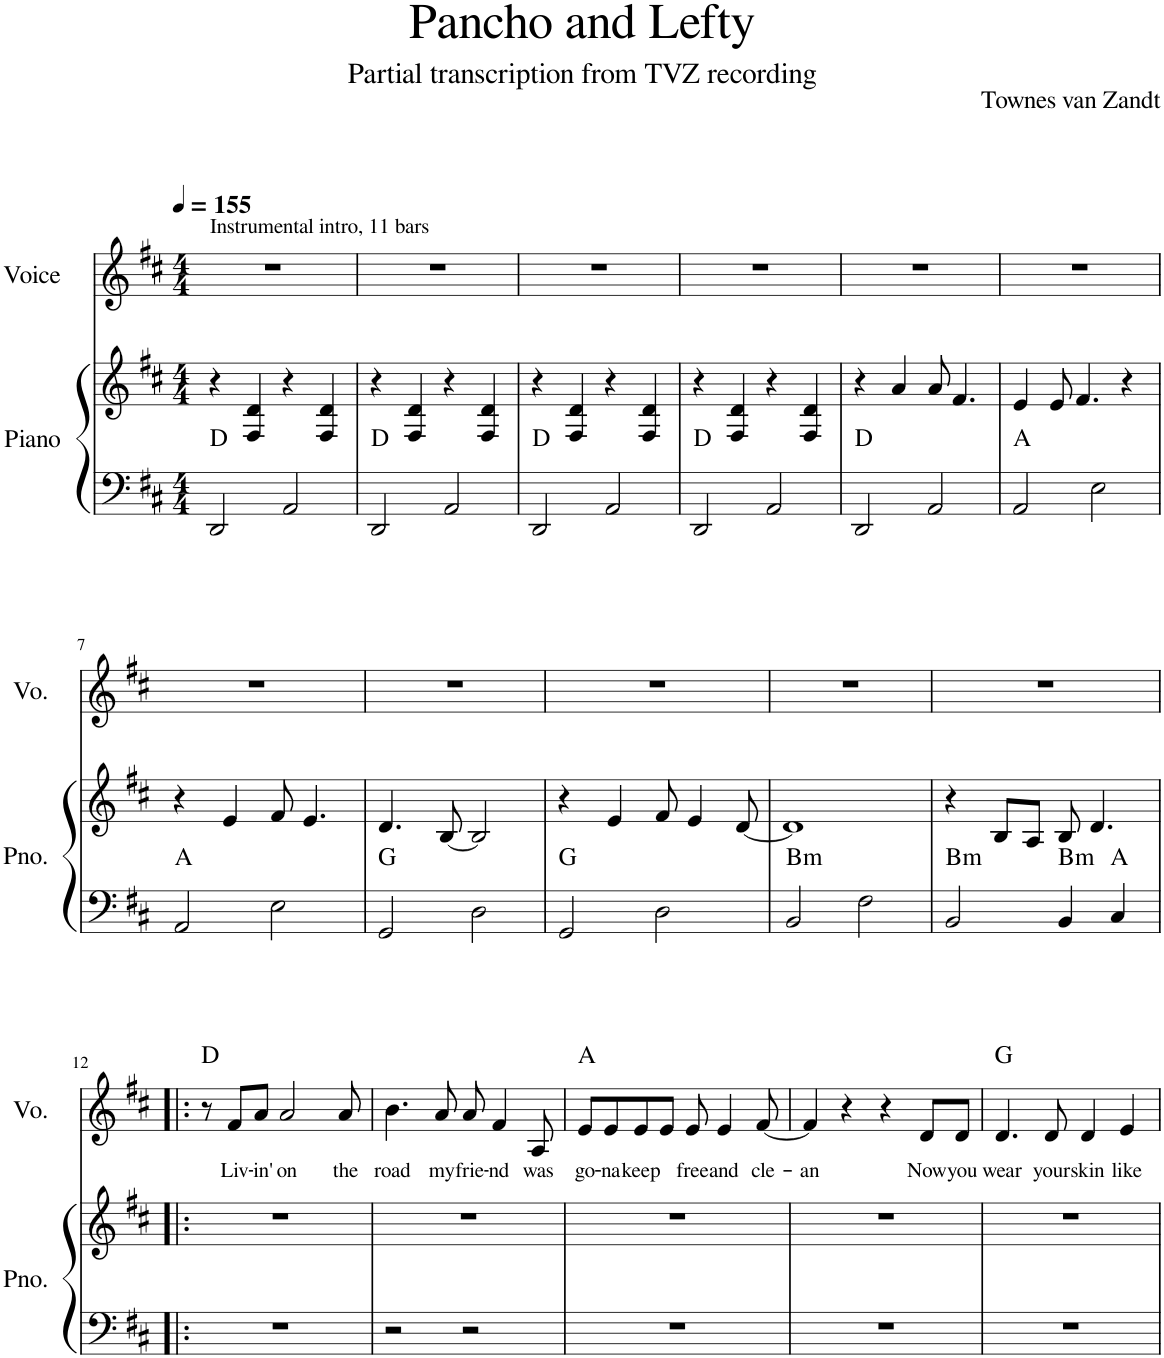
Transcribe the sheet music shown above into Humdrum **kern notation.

**kern	**kern	**harte	**kern	**text	**harte
*part2	*part2	*part2	*part1	*part1	*part1
*staff3	*staff2	*	*staff1	*staff1	*
*I"Piano	*	*	*I"Voice	*	*
*I'Pno.	*	*	*I'Vo.	*	*
*clefF4	*clefG2	*	*clefG2	*	*
*k[f#c#]	*k[f#c#]	*	*k[f#c#]	*	*
*M4/4	*M4/4	*	*M4/4	*	*
*MM155	*MM155	*	*MM155	*	*
=1	=1	=1	=1	=1	=1
!	!	!	!LO:TX:a:t=Instrumental intro, 11 bars	!	!
2DD/	4r	D:maj	1r	.	.
.	4F#/ 4d/	.	.	.	.
2AA/	4r	.	.	.	.
.	4F#/ 4d/	.	.	.	.
=2	=2	=2	=2	=2	=2
2DD/	4r	D:maj	1r	.	.
.	4F#/ 4d/	.	.	.	.
2AA/	4r	.	.	.	.
.	4F#/ 4d/	.	.	.	.
=3	=3	=3	=3	=3	=3
2DD/	4r	D:maj	1r	.	.
.	4F#/ 4d/	.	.	.	.
2AA/	4r	.	.	.	.
.	4F#/ 4d/	.	.	.	.
=4	=4	=4	=4	=4	=4
2DD/	4r	D:maj	1r	.	.
.	4F#/ 4d/	.	.	.	.
2AA/	4r	.	.	.	.
.	4F#/ 4d/	.	.	.	.
=5	=5	=5	=5	=5	=5
2DD/	4r	D:maj	1r	.	.
.	4a/	.	.	.	.
2AA/	8a/	.	.	.	.
.	4.f#/	.	.	.	.
=6	=6	=6	=6	=6	=6
2AA/	4e/	A:maj	1r	.	.
.	8e/	.	.	.	.
.	4.f#/	.	.	.	.
2E\	.	.	.	.	.
.	4r	.	.	.	.
!!LO:LB:g=z
=7	=7	=7	=7	=7	=7
2AA/	4r	A:maj	1r	.	.
.	4e/	.	.	.	.
2E\	8f#/	.	.	.	.
.	4.e/	.	.	.	.
=8	=8	=8	=8	=8	=8
2GG/	4.d/	G:maj	1r	.	.
.	[8B/	.	.	.	.
2D\	2B/]	.	.	.	.
=9	=9	=9	=9	=9	=9
2GG/	4r	G:maj	1r	.	.
.	4e/	.	.	.	.
2D\	8f#/	.	.	.	.
.	4e/	.	.	.	.
.	[8d/	.	.	.	.
=10	=10	=10	=10	=10	=10
!	!	!LO:H:kt=m	!	!	!
2BB/	1d]	B:min	1r	.	.
2F#\	.	.	.	.	.
=11	=11	=11	=11	=11	=11
!	!	!LO:H:kt=m	!	!	!
*	*^	*	*	*	*
2BB/	4r	2.ryy	B:min	1r	.	.
.	8B/L	.	.	.	.	.
.	8A/J	.	.	.	.	.
!	!	!	!LO:H:kt=m	!	!	!
4BB/	8B/	.	B:min	.	.	.
.	4.d/	.	.	.	.	.
4C#/	.	4ryy	A:maj	.	.	.
*	*v	*v	*	*	*	*
!!LO:LB:g=z
=12!|:	=12!|:	=12!|:	=12!|:	=12!|:	=12!|:
1r	1r	.	8r	.	D:maj
!	!	!	!	!LO:LY:b	!
.	.	.	8f#/L	Liv-	.
!	!	!	!	!LO:LY:b	!
.	.	.	8a/J	-in'	.
!	!	!	!	!LO:LY:b	!
.	.	.	2a/	on	.
!	!	!	!	!LO:LY:b	!
.	.	.	8a/	the	.
=13	=13	=13	=13	=13	=13
!	!	!	!	!LO:LY:b	!
2r	1r	.	4.b\	road	.
!	!	!	!	!LO:LY:b	!
.	.	.	8a/	my	.
!	!	!	!	!LO:LY:b	!
2r	.	.	8a/	frie-	.
!	!	!	!	!LO:LY:b	!
.	.	.	4f#/	-nd	.
!	!	!	!	!LO:LY:b	!
.	.	.	8A/	was	.
=14	=14	=14	=14	=14	=14
!	!	!	!	!LO:LY:b	!
1r	1r	.	8e/L	go-	A:maj
!	!	!	!	!LO:LY:b	!
.	.	.	8e/	-na	.
!	!	!	!	!LO:LY:b	!
.	.	.	8e/	keep	.
.	.	.	8e/J	.	.
!	!	!	!	!LO:LY:b	!
.	.	.	8e/	free	.
!	!	!	!	!LO:LY:b	!
.	.	.	4e/	and	.
!	!	!	!	!LO:LY:b	!
.	.	.	[8f#/	cle-	.
=15	=15	=15	=15	=15	=15
!	!	!	!	!LO:LY:b	!
1r	1r	.	4f#/]	-an	.
.	.	.	4r	.	.
.	.	.	4r	.	.
!	!	!	!	!LO:LY:b	!
.	.	.	8d/L	Now	.
!	!	!	!	!LO:LY:b	!
.	.	.	8d/J	you	.
=16	=16	=16	=16	=16	=16
!	!	!	!	!LO:LY:b	!
1r	1r	.	4.d/	wear	G:maj
!	!	!	!	!LO:LY:b	!
.	.	.	8d/	your	.
!	!	!	!	!LO:LY:b	!
.	.	.	4d/	skin	.
!	!	!	!	!LO:LY:b	!
.	.	.	4e/	like	.
=	=	=	=	=	=
*-	*-	*-	*-	*-	*-
